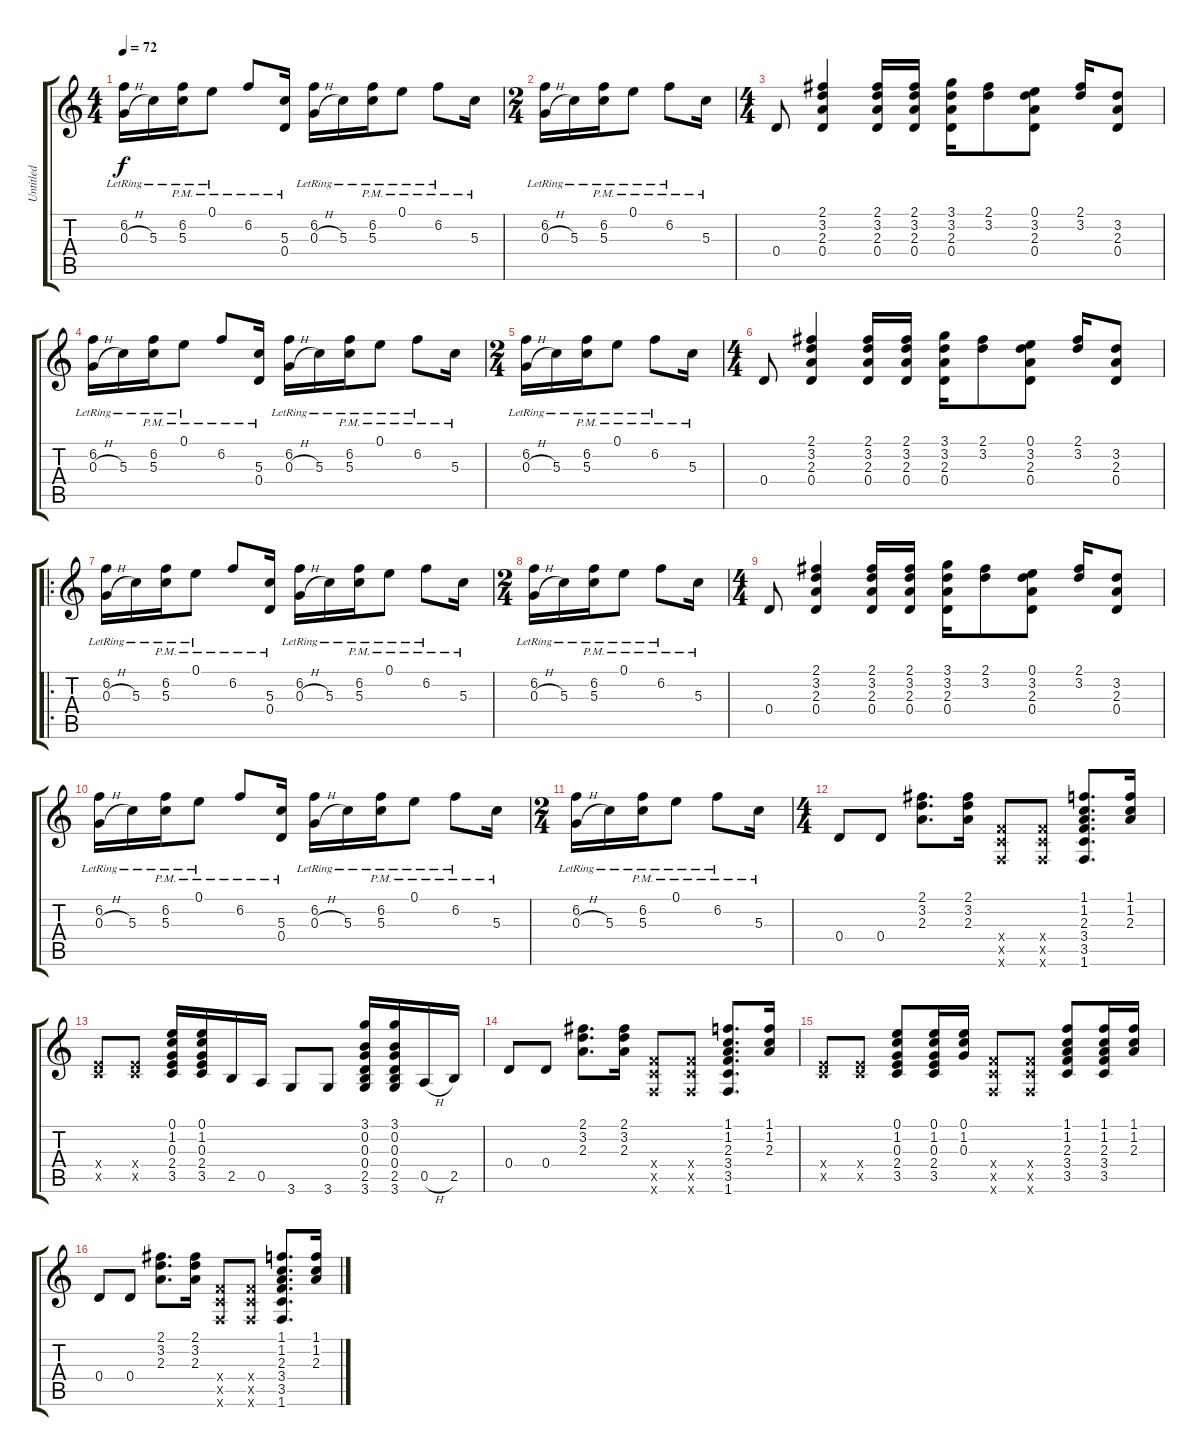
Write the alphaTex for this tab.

\track ("Untitled" "Untitled") {instrument acousticguitarnylon}
\staff {score tabs}
\tuning (E4 B3 G3 D3 A2 E2) {hide}
\ts (4 4)
\tempo 72
\clef g2
\ks c
(6.2{lr} 0.3{h lr}).16{dy f instrument acousticguitarnylon} 5.3{lr}.16 (6.2{pm lr} 5.3{pm lr}).16 0.1{pm lr}.8 6.2{pm}.8 (5.3{pm} 0.4{pm}).16 (6.2{lr} 0.3{h lr}).16 5.3{lr}.16 (6.2{pm lr} 5.3{pm lr}).16 0.1{pm lr}.8 6.2{pm lr}.8 5.3{pm}.16 |
\ts (2 4)
(6.2{lr} 0.3{h lr}).16 5.3{lr}.16 (6.2{pm lr} 5.3{pm lr}).16 0.1{pm lr}.8 6.2{pm lr}.8 5.3{pm}.16 |
\ts (4 4)
0.4.8 (2.1 3.2 2.3 0.4).4 (2.1 3.2 2.3 0.4).16 (2.1 3.2 2.3 0.4).16 (3.1 3.2 2.3 0.4).16 (2.1 3.2).8 (0.1 3.2 2.3 0.4).8 (2.1 3.2).16 (3.2 2.3 0.4).8 |
(6.2{lr} 0.3{h lr}).16 5.3{lr}.16 (6.2{pm lr} 5.3{pm lr}).16 0.1{pm lr}.8 6.2{pm}.8 (5.3{pm} 0.4{pm}).16 (6.2{lr} 0.3{h lr}).16 5.3{lr}.16 (6.2{pm lr} 5.3{pm lr}).16 0.1{pm lr}.8 6.2{pm lr}.8 5.3{pm}.16 |
\ts (2 4)
(6.2{lr} 0.3{h lr}).16 5.3{lr}.16 (6.2{pm lr} 5.3{pm lr}).16 0.1{pm lr}.8 6.2{pm lr}.8 5.3{pm}.16 |
\ts (4 4)
0.4.8 (2.1 3.2 2.3 0.4).4 (2.1 3.2 2.3 0.4).16 (2.1 3.2 2.3 0.4).16 (3.1 3.2 2.3 0.4).16 (2.1 3.2).8 (0.1 3.2 2.3 0.4).8 (2.1 3.2).16 (3.2 2.3 0.4).8 |
\ro
(6.2{lr} 0.3{h lr}).16 5.3{lr}.16 (6.2{pm lr} 5.3{pm lr}).16 0.1{pm lr}.8 6.2{pm}.8 (5.3{pm} 0.4{pm}).16 (6.2{lr} 0.3{h lr}).16 5.3{lr}.16 (6.2{pm lr} 5.3{pm lr}).16 0.1{pm lr}.8 6.2{pm lr}.8 5.3{pm}.16 |
\ts (2 4)
(6.2{lr} 0.3{h lr}).16 5.3{lr}.16 (6.2{pm lr} 5.3{pm lr}).16 0.1{pm lr}.8 6.2{pm lr}.8 5.3{pm}.16 |
\ts (4 4)
0.4.8 (2.1 3.2 2.3 0.4).4 (2.1 3.2 2.3 0.4).16 (2.1 3.2 2.3 0.4).16 (3.1 3.2 2.3 0.4).16 (2.1 3.2).8 (0.1 3.2 2.3 0.4).8 (2.1 3.2).16 (3.2 2.3 0.4).8 |
(6.2{lr} 0.3{h lr}).16 5.3{lr}.16 (6.2{pm lr} 5.3{pm lr}).16 0.1{pm lr}.8 6.2{pm}.8 (5.3{pm} 0.4{pm}).16 (6.2{lr} 0.3{h lr}).16 5.3{lr}.16 (6.2{pm lr} 5.3{pm lr}).16 0.1{pm lr}.8 6.2{pm lr}.8 5.3{pm}.16 |
\ts (2 4)
(6.2{lr} 0.3{h lr}).16 5.3{lr}.16 (6.2{pm lr} 5.3{pm lr}).16 0.1{pm lr}.8 6.2{pm lr}.8 5.3{pm}.16 |
\ts (4 4)
0.4.8 0.4.8 (2.1 3.2 2.3).8{d} (2.1 3.2 2.3).16 (3.4{x} 3.5{x} 1.6{x}).8 (3.4{x} 3.5{x} 1.6{x}).8 (1.1 1.2 2.3 3.4 3.5 1.6).8{d} (1.1 1.2 2.3).16 |
(2.4{x} 3.5{x}).8 (2.4{x} 3.5{x}).8 (0.1 1.2 0.3 2.4 3.5).16 (0.1 1.2 0.3 2.4 3.5).16 2.5.16 0.5.16 3.6.8 3.6.8 (3.1 0.2 0.3 0.4 2.5 3.6).16 (3.1 0.2 0.3 0.4 2.5 3.6).16 0.5{h}.16 2.5.16 |
0.4.8 0.4.8 (2.1 3.2 2.3).8{d} (2.1 3.2 2.3).16 (3.4{x} 3.5{x} 1.6{x}).8 (3.4{x} 3.5{x} 1.6{x}).8 (1.1 1.2 2.3 3.4 3.5 1.6).8{d} (1.1 1.2 2.3).16 |
(2.4{x} 3.5{x}).8 (2.4{x} 3.5{x}).8 (0.1 1.2 0.3 2.4 3.5).8 (0.1 1.2 0.3 2.4 3.5).16 (0.1 1.2 0.3).16 (3.4{x} 3.5{x} 1.6{x}).8 (3.4{x} 3.5{x} 1.6{x}).8 (1.1 1.2 2.3 3.4 3.5).8 (1.1 1.2 2.3 3.4 3.5).16 (1.1 1.2 2.3).16 |
0.4.8 0.4.8 (2.1 3.2 2.3).8{d} (2.1 3.2 2.3).16 (3.4{x} 3.5{x} 1.6{x}).8 (3.4{x} 3.5{x} 1.6{x}).8 (1.1 1.2 2.3 3.4 3.5 1.6).8{d} (1.1 1.2 2.3).16
